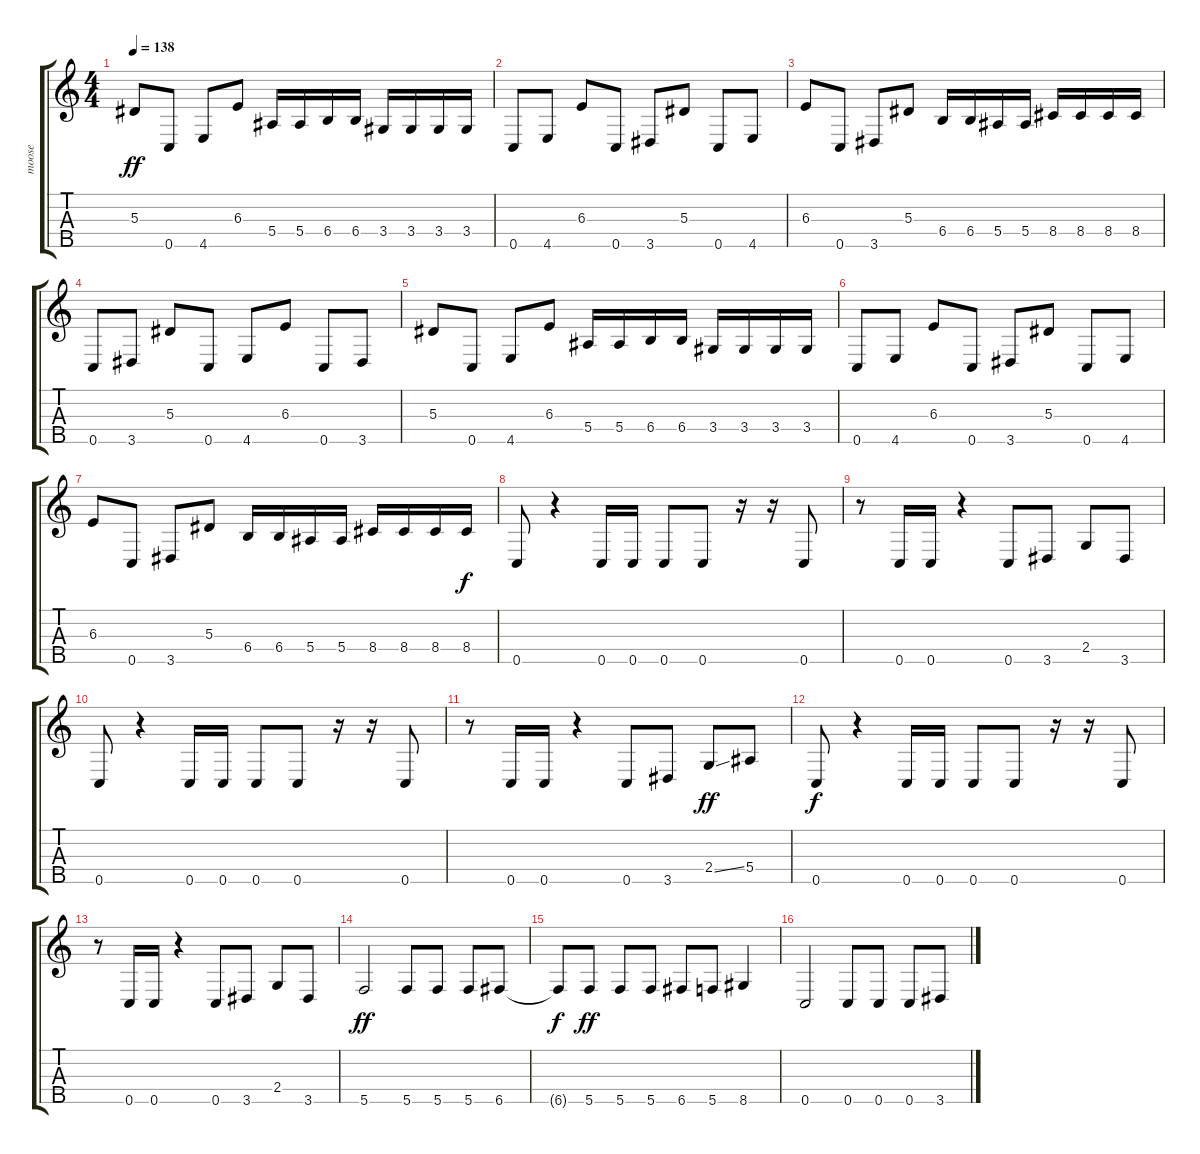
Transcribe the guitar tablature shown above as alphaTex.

\track ("moose" "moose") {instrument slapbass1}
\staff {score tabs}
\tuning (G3 Eb3 Bb2 F2 C2) {hide}
\ts (4 4)
\tempo 138
\clef g2
\ks c
5.3.8{dy ff} 0.5.8 4.5.8 6.3.8 5.4.16 5.4.16 6.4.16 6.4.16 3.4.16 3.4.16 3.4.16 3.4.16 |
0.5.8 4.5.8 6.3.8 0.5.8 3.5.8 5.3.8 0.5.8 4.5.8 |
6.3.8 0.5.8 3.5.8 5.3.8 6.4.16 6.4.16 5.4.16 5.4.16 8.4.16 8.4.16 8.4.16 8.4.16 |
0.5.8 3.5.8 5.3.8 0.5.8 4.5.8 6.3.8 0.5.8 3.5.8 |
5.3.8 0.5.8 4.5.8 6.3.8 5.4.16 5.4.16 6.4.16 6.4.16 3.4.16 3.4.16 3.4.16 3.4.16 |
0.5.8 4.5.8 6.3.8 0.5.8 3.5.8 5.3.8 0.5.8 4.5.8 |
6.3.8 0.5.8 3.5.8 5.3.8 6.4.16 6.4.16 5.4.16 5.4.16 8.4.16 8.4.16 8.4.16 8.4.16{dy f} |
0.5.8 r.4 0.5.16 0.5.16 0.5.8 0.5.8 r.16 r.16 0.5.8 |
r.8 0.5.16 0.5.16 r.4 0.5.8 3.5.8 2.4.8 3.5.8 |
0.5.8 r.4 0.5.16 0.5.16 0.5.8 0.5.8 r.16 r.16 0.5.8 |
r.8 0.5.16 0.5.16 r.4 0.5.8 3.5.8 2.4{ss}.8{dy ff} 5.4.8 |
0.5.8{dy f} r.4 0.5.16 0.5.16 0.5.8 0.5.8 r.16 r.16 0.5.8 |
r.8 0.5.16 0.5.16 r.4 0.5.8 3.5.8 2.4.8 3.5.8 |
5.5.2{dy ff} 5.5.8 5.5.8 5.5.8 6.5.8 |
6.5{t}.8{dy f} 5.5.8{dy ff} 5.5.8 5.5.8 6.5.8 5.5.8 8.5.4 |
0.5.2 0.5.8 0.5.8 0.5.8 3.5.8
